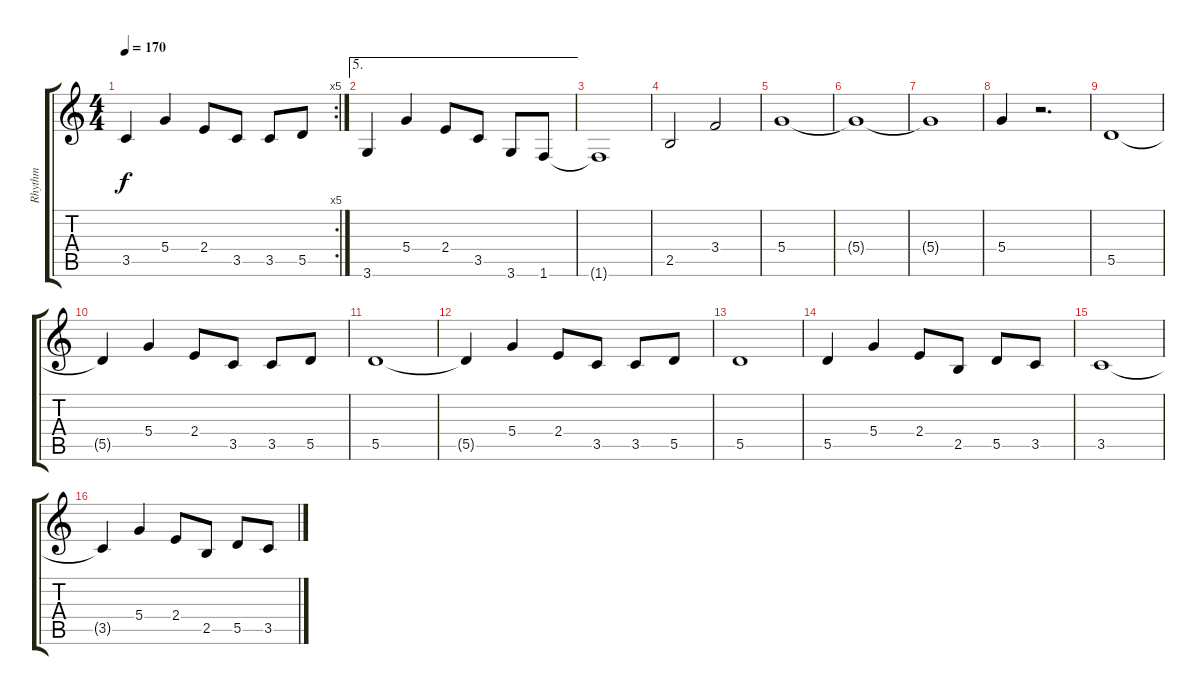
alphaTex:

\track ("Rhythm" "Rhythm") {instrument overdrivenguitar}
\staff {score tabs}
\tuning (E4 B3 G3 D3 A2 E2) {hide}
\rc 5
\ts (4 4)
\tempo 170
\clef g2
\ks c
3.5{t}.4{dy f} 5.4.4 2.4.8 3.5.8 3.5.8 5.5.8 |
\ae 5
3.6.4 5.4.4 2.4.8 3.5.8 3.6.8 1.6.8 |
1.6{t}.1 |
2.5.2 3.4.2 |
5.4.1 |
5.4{t}.1 |
5.4{t}.1 |
5.4.4 r.2{d} |
5.5.1 |
5.5{t}.4 5.4.4 2.4.8 3.5.8 3.5.8 5.5.8 |
5.5.1 |
5.5{t}.4 5.4.4 2.4.8 3.5.8 3.5.8 5.5.8 |
5.5.1 |
5.5.4 5.4.4 2.4.8 2.5.8 5.5.8 3.5.8 |
3.5.1 |
3.5{t}.4 5.4.4 2.4.8 2.5.8 5.5.8 3.5.8
